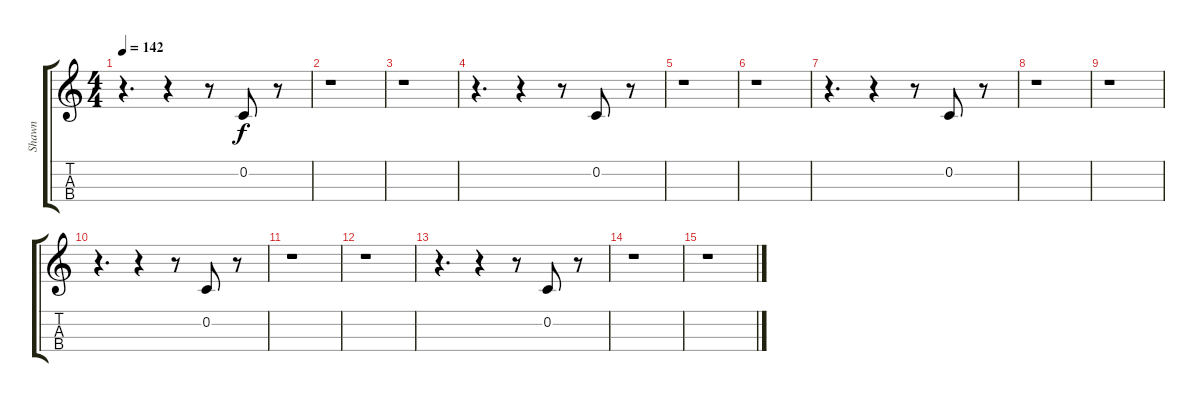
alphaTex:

\track ("Shawn" "Shawn") {instrument timpani}
\staff {score tabs}
\tuning (C5 C4 C3 C2) {hide}
\ts (4 4)
\tempo 142
\clef g2
\ks c
r.4{d dy f} r.4 r.8 0.2.8 r.8 |
r.1 |
r.1 |
r.4{d} r.4 r.8 0.2.8 r.8 |
r.1 |
r.1 |
r.4{d} r.4 r.8 0.2.8 r.8 |
r.1 |
r.1 |
r.4{d} r.4 r.8 0.2.8 r.8 |
r.1 |
r.1 |
r.4{d} r.4 r.8 0.2.8 r.8 |
r.1 |
r.1
